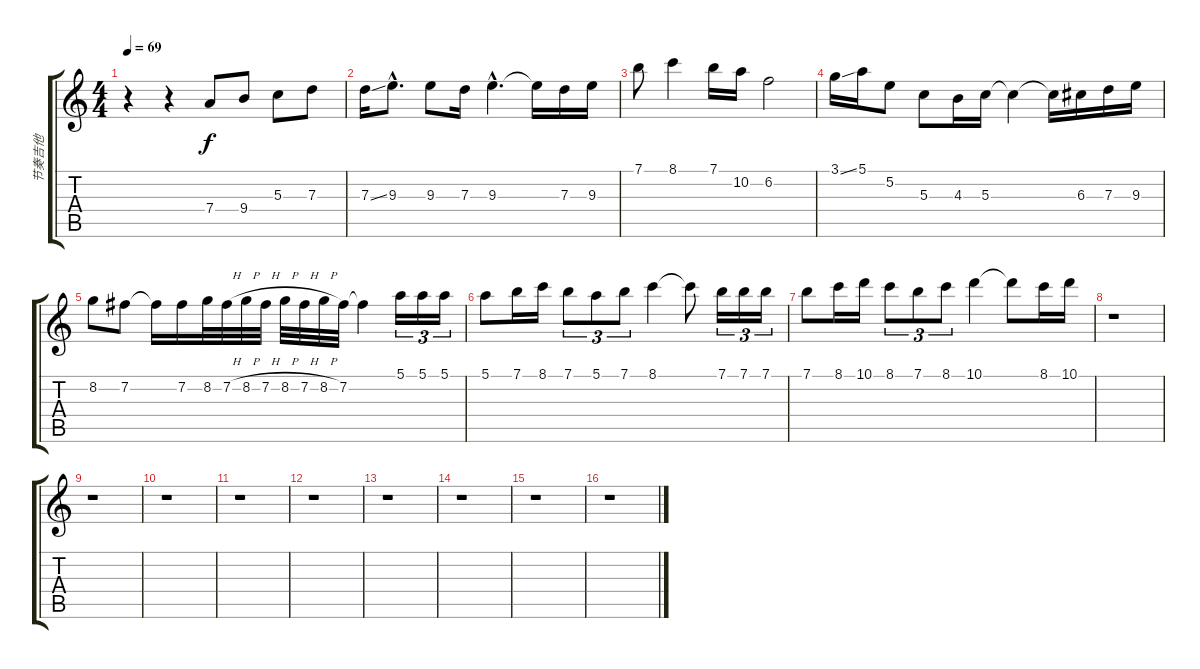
\track ("节奏吉他" "节奏吉他") {instrument electricguitarclean}
\staff {score tabs}
\tuning (E4 B3 G3 D3 A2 E2) {hide}
\ts (4 4)
\tempo 69
\clef g2
\ks c
r.4{dy f instrument electricguitarclean} r.4 7.4.8 9.4.8 5.3.8 7.3.8 |
7.3{ss}.16 9.3{hac}.8{d} 9.3.8 7.3.16 9.3{hac}.4{d} 9.3{t}.16 7.3.16 9.3.16 |
7.1.8 8.1.4 7.1.16 10.2.16 6.2.2 |
3.1{ss}.16 5.1.16 5.2.8 5.3.8 4.3.16 5.3.16 5.3{t}.4 5.3{t}.16 6.3.16 7.3.16 9.3.16 |
8.2.8 7.2.8 7.2{t}.16 7.2.16 8.2.32 7.2{h}.32 8.2{h}.32 7.2{h}.32 8.2{h}.32 7.2{h}.32 8.2{h}.32 7.2.32 7.2{t}.4 5.1.16{tu (3 2)} 5.1.16{tu (3 2)} 5.1.16{tu (3 2)} |
5.1.8 7.1.16 8.1.16 7.1.8{tu (3 2)} 5.1.8{tu (3 2)} 7.1.8{tu (3 2)} 8.1.4 8.1{t}.8 7.1.16{tu (3 2)} 7.1.16{tu (3 2)} 7.1.16{tu (3 2)} |
7.1.8 8.1.16 10.1.16 8.1.8{tu (3 2)} 7.1.8{tu (3 2)} 8.1.8{tu (3 2)} 10.1.4 10.1{t}.8 8.1.16 10.1.16 |
r.1 |
r.1 |
r.1 |
r.1 |
r.1 |
r.1 |
r.1 |
r.1 |
r.1
